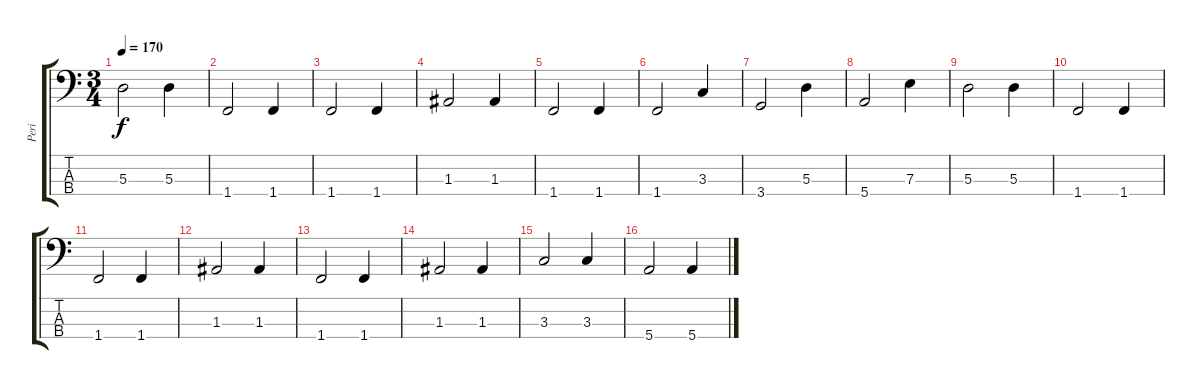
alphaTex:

\track ("Peri" "Peri") {instrument electricbassfinger}
\staff {score tabs}
\tuning (G2 D2 A1 E1) {hide}
\ts (3 4)
\tempo 170
\clef f4
\ks c
5.3.2{dy f} 5.3.4 |
1.4.2 1.4.4 |
1.4.2 1.4.4 |
1.3.2 1.3.4 |
1.4.2 1.4.4 |
1.4.2 3.3.4 |
3.4.2 5.3.4 |
5.4.2 7.3.4 |
5.3.2 5.3.4 |
1.4.2 1.4.4 |
1.4.2 1.4.4 |
1.3.2 1.3.4 |
1.4.2 1.4.4 |
1.3.2 1.3.4 |
3.3.2 3.3.4 |
5.4.2 5.4.4
